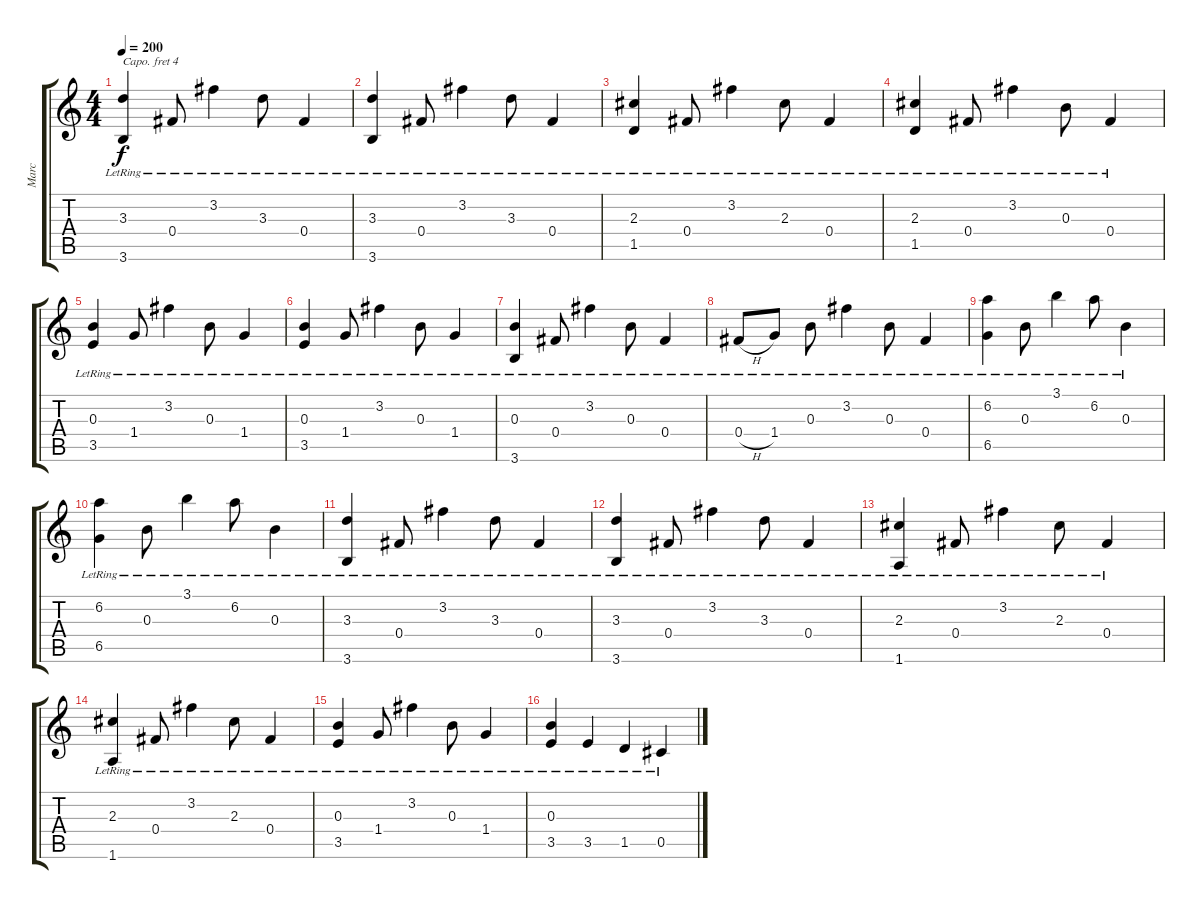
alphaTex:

\track ("Marc" "Marc") {instrument acousticguitarsteel}
\staff {score tabs}
\capo 4
\tuning (E4 B3 G3 D3 A2 E2) {hide}
\ts (4 4)
\tempo 200
\clef g2
\ks c
(3.3{lr} 3.6{lr}).4{dy f} 0.4{lr}.8 3.2{lr}.4 3.3{lr}.8 0.4{lr}.4 |
(3.3{lr} 3.6{lr}).4 0.4{lr}.8 3.2{lr}.4 3.3{lr}.8 0.4{lr}.4 |
(2.3{lr} 1.5{lr}).4 0.4{lr}.8 3.2{lr}.4 2.3{lr}.8 0.4{lr}.4 |
(2.3{lr} 1.5{lr}).4 0.4{lr}.8 3.2{lr}.4 0.3{lr}.8 0.4{lr}.4 |
(0.3{lr} 3.5{lr}).4 1.4{lr}.8 3.2{lr}.4 0.3{lr}.8 1.4{lr}.4 |
(0.3{lr} 3.5{lr}).4 1.4{lr}.8 3.2{lr}.4 0.3{lr}.8 1.4{lr}.4 |
(0.3{lr} 3.6{lr}).4 0.4{lr}.8 3.2{lr}.4 0.3{lr}.8 0.4{lr}.4 |
0.4{h lr}.8 1.4{lr}.8 0.3{lr}.8 3.2{lr}.4 0.3{lr}.8 0.4{lr}.4 |
(6.2{lr} 6.5{lr}).4 0.3{lr}.8 3.1{lr}.4 6.2{lr}.8 0.3{lr}.4 |
(6.2{lr} 6.5{lr}).4 0.3{lr}.8 3.1{lr}.4 6.2{lr}.8 0.3{lr}.4 |
(3.3{lr} 3.6{lr}).4 0.4{lr}.8 3.2{lr}.4 3.3{lr}.8 0.4{lr}.4 |
(3.3{lr} 3.6{lr}).4 0.4{lr}.8 3.2{lr}.4 3.3{lr}.8 0.4{lr}.4 |
(2.3 1.6{lr}).4 0.4{lr}.8 3.2{lr}.4 2.3{lr}.8 0.4{lr}.4 |
(2.3 1.6{lr}).4 0.4{lr}.8 3.2{lr}.4 2.3{lr}.8 0.4{lr}.4 |
(0.3{lr} 3.5{lr}).4 1.4{lr}.8 3.2{lr}.4 0.3{lr}.8 1.4{lr}.4 |
(0.3{lr} 3.5{lr}).4 3.5{lr}.4 1.5{lr}.4 0.5{lr}.4
